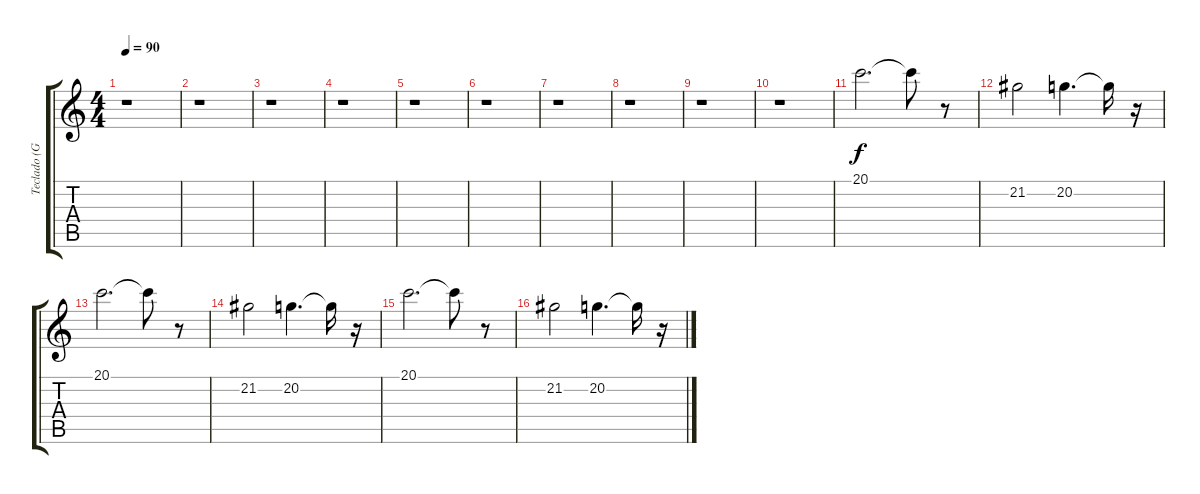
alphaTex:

\track ("Teclado (Glockenspiel)" "Teclado (G") {instrument glockenspiel}
\staff {score tabs}
\tuning (E4 B3 G3 D3 A2 E2) {hide}
\ts (4 4)
\tempo 90
\clef g2
\ks c
r.1{dy f} |
r.1 |
r.1 |
r.1 |
r.1 |
r.1 |
r.1 |
r.1 |
r.1 |
r.1 |
20.1.2{d} 20.1{t}.8 r.8 |
21.2.2{txt ""} 20.2.4{d} 20.2{t}.16 r.16 |
20.1.2{d} 20.1{t}.8 r.8 |
21.2.2 20.2.4{d} 20.2{t}.16 r.16 |
20.1.2{d} 20.1{t}.8 r.8 |
21.2.2 20.2.4{d} 20.2{t}.16 r.16
